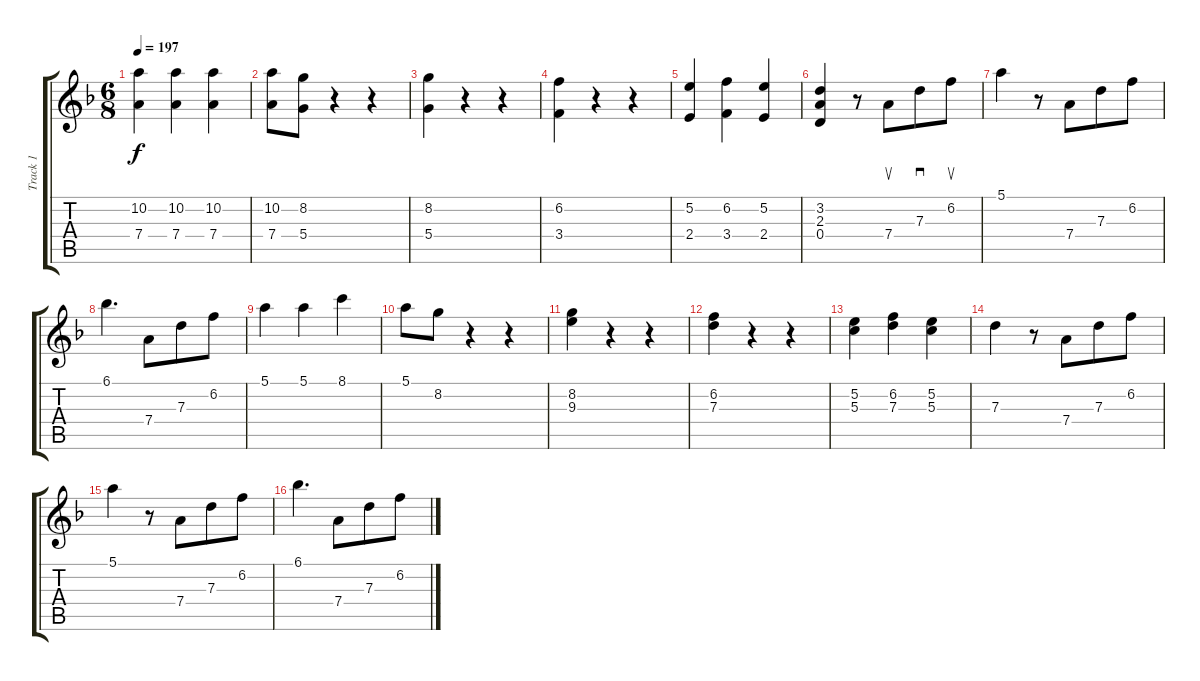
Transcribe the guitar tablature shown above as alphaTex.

\track ("Track 1" "Track 1") {instrument distortionguitar}
\staff {score tabs}
\tuning (E4 B3 G3 D3 A2 D2) {hide}
\ts (6 8)
\tempo 197
\clef g2
\ks f
(10.2 7.4).4{dy f} (10.2 7.4).4 (10.2 7.4).4 |
(10.2 7.4).8 (8.2 5.4).8 r.4 r.4 |
(8.2 5.4).4 r.4 r.4 |
(6.2 3.4).4 r.4 r.4 |
(5.2 2.4).4 (6.2 3.4).4 (5.2 2.4).4 |
(3.2 2.3 0.4).4 r.8 7.4.8{su} 7.3.8{sd} 6.2.8{su} |
5.1.4 r.8 7.4.8 7.3.8 6.2.8 |
6.1.4{d} 7.4.8 7.3.8 6.2.8 |
5.1.4 5.1.4 8.1.4 |
5.1.8 8.2.8 r.4 r.4 |
(8.2 9.3).4 r.4 r.4 |
(6.2 7.3).4 r.4 r.4 |
(5.2 5.3).4 (6.2 7.3).4 (5.2 5.3).4 |
7.3.4 r.8 7.4.8 7.3.8 6.2.8 |
5.1.4 r.8 7.4.8 7.3.8 6.2.8 |
6.1.4{d} 7.4.8 7.3.8 6.2.8
